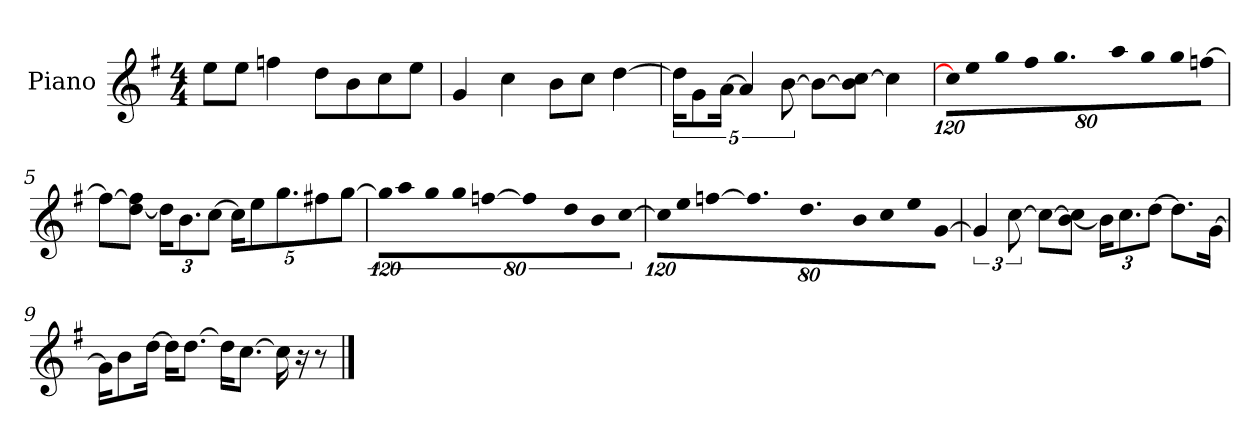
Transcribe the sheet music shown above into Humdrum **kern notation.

**kern
*part1
*staff1
*I"Piano
*I'P-no
*clefG2
*k[f#]
*M4/4
*MM90
=1
8ee\L
8ee\J
4ffn\
8dd\L
8b\
8cc\
8ee\J
=2
4g/
4cc\
8b\L
8cc\J
[4dd\
=3
20dd\KL]
10g\
[20a\Jk
5a/]
[10b\
8b\L_
8b\] [8cc\J
4cc\]
=4
*Xbrackettup
!LO:N:vis=16
1920%107cc\KL]
!LO:N:vis=8
640%71ee\
!LO:N:vis=8
640%71gg\
!LO:N:vis=8
640%71ff#\
9.gg\
!LO:N:vis=8
640%71aa\
!LO:N:vis=8
640%71gg\
!LO:N:vis=8
640%71gg\
!LO:N:vis=8
[640%71ffn\J
!!LO:LB:g=z
=5
8ff\L_
[8dd\ 8ff\]J
24dd\KL]
12.b\
[12cc\J
20cc\KL]
10ee\
10.gg\
10ff#X\
[10gg\J
=6
*brackettup
!LO:N:vis=16
1920%107gg\KL]
!LO:N:vis=8
640%71aa\
!LO:N:vis=8
640%71gg\
!LO:N:vis=8
640%71gg\
!LO:N:vis=16
[1920%107ffn\Jk
!LO:N:vis=4
1920%427ff\]
!LO:N:vis=8
640%71dd\L
!LO:N:vis=8
640%71b\
!LO:N:vis=8
[640%71cc\J
=7
*Xbrackettup
!LO:N:vis=16
1920%107cc\KL]
!LO:N:vis=8
640%71ee\
!LO:N:vis=16
[1920%107ffn\K
9.ff\]
9.dd\
!LO:N:vis=8
640%71b\
!LO:N:vis=8
640%71cc\
!LO:N:vis=8
640%71ee\
!LO:N:vis=8
[640%71g\J
!!LO:LB:g=z
=8
*brackettup
6g/]
[12cc\
8cc\L_
[8b\ 8cc\]J
*Xbrackettup
24b\KL]
12.cc\
[12dd\J
8.dd\L]
[16g\Jk
=9
16g\KL]
8b\
[16dd\Jk
16dd\KL]
[8.dd\J
16dd\KL]
[8.cc\J
16cc\]
16r
8r
==
*-
